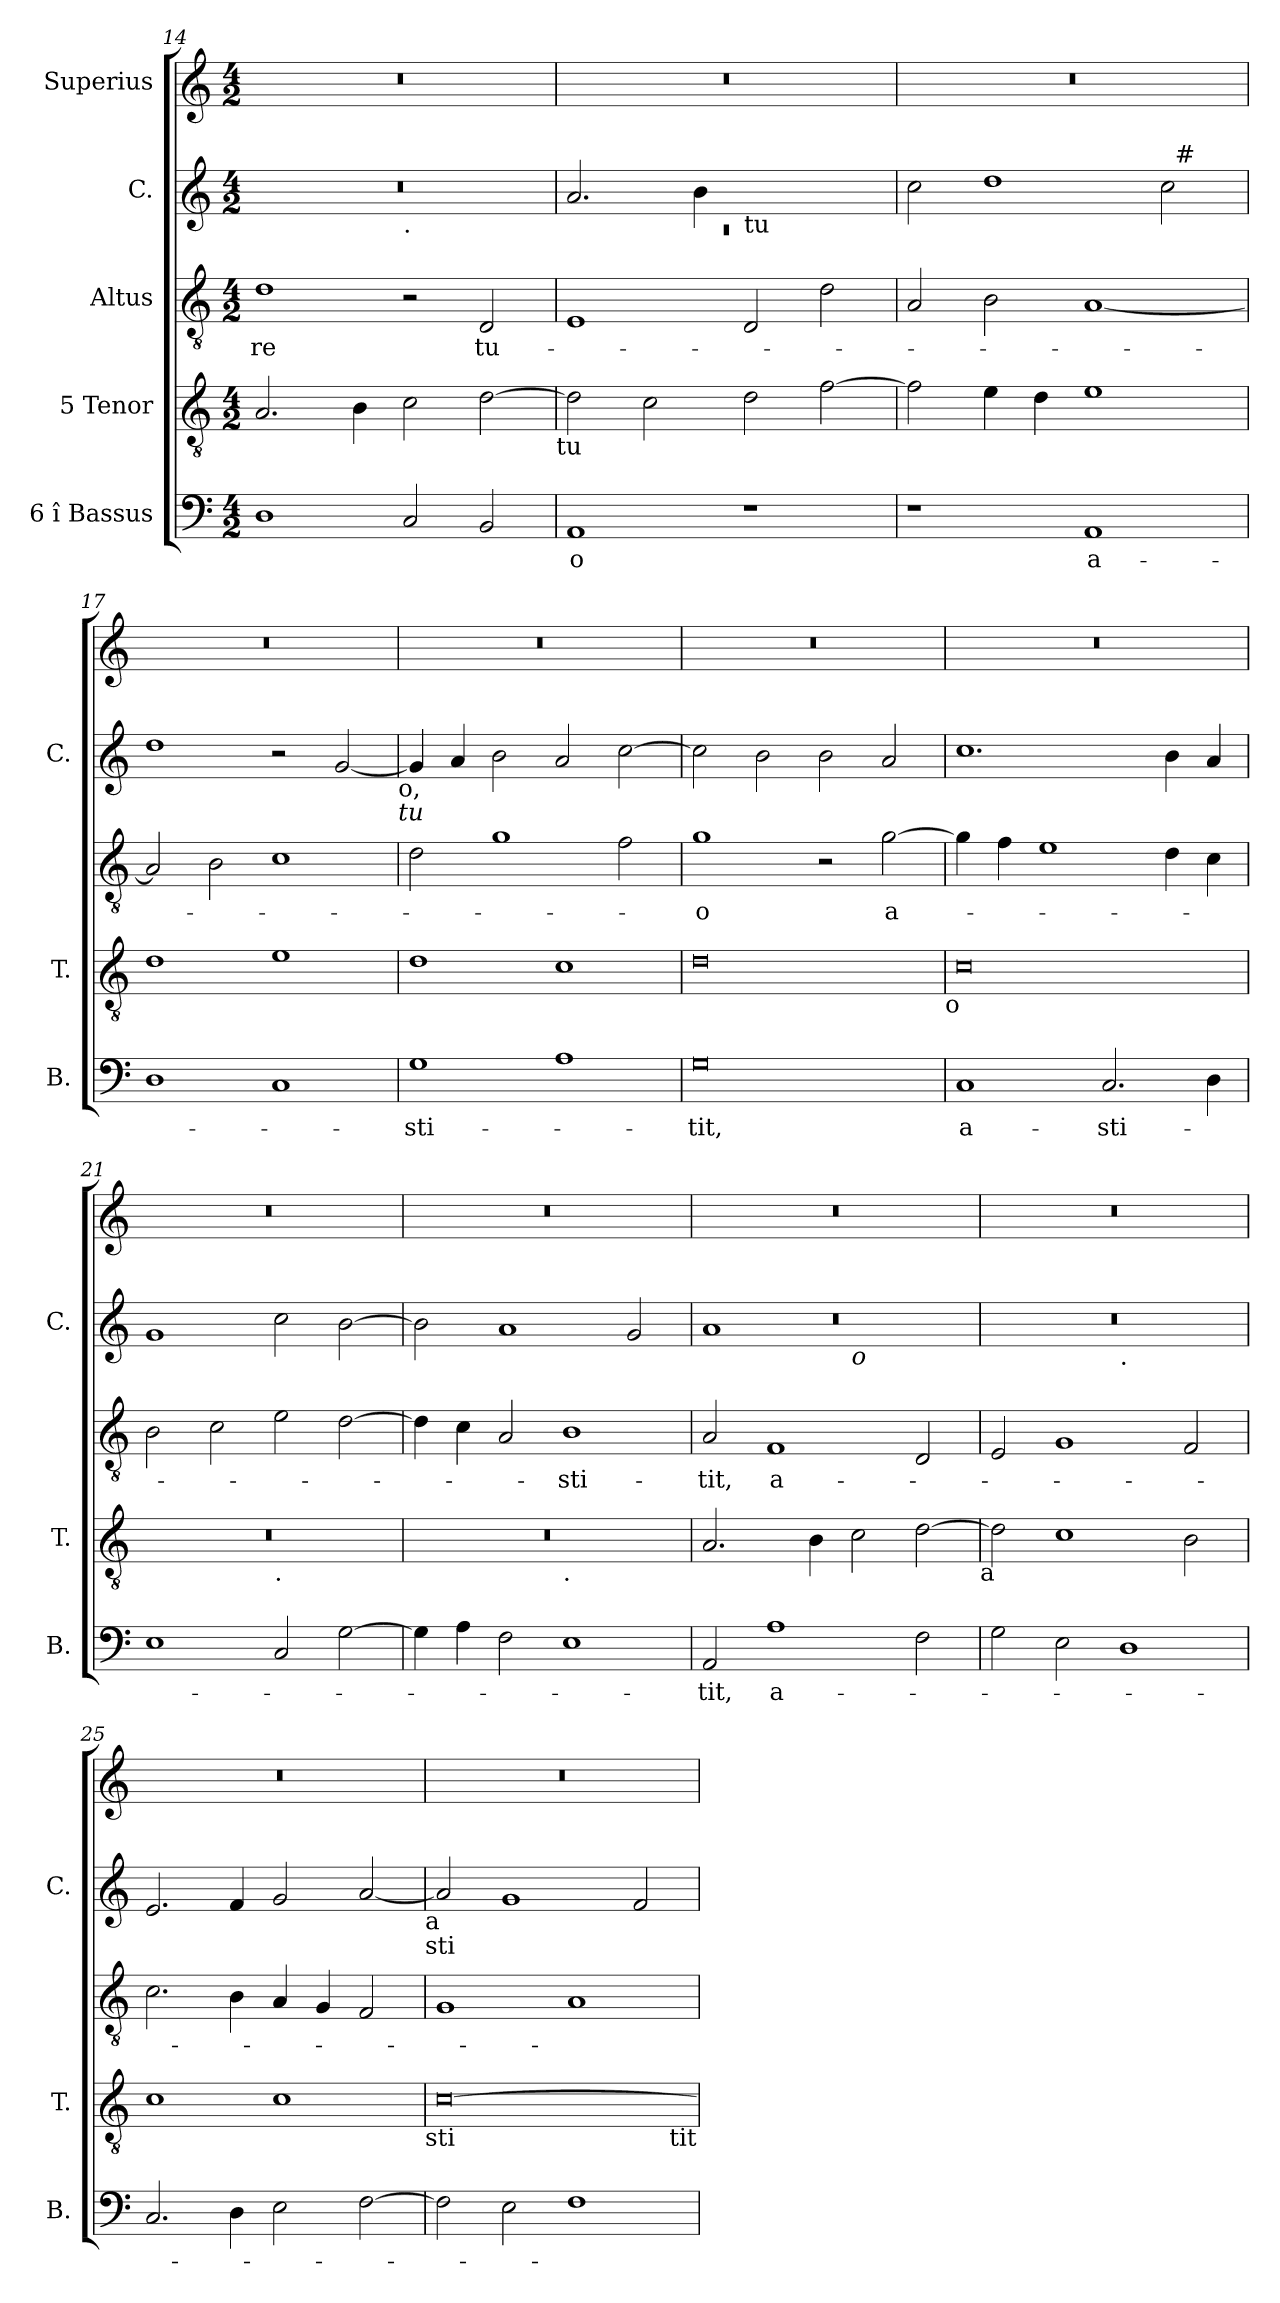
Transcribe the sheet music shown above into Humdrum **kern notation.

**kern	**text	**kern	**kern	**text	**kern	**kern
*part5	*part5	*part4	*part3	*part3	*part2	*part1
*staff5	*staff5	*staff4	*staff3	*staff3	*staff2	*staff1
*I"6 î Bassus	*	*I"5 Tenor	*I"Altus	*	*I"C.	*I"Superius
*I'B.	*	*I'T.	*	*	*I'C.	*
*clefF4	*	*clefGv2	*clefGv2	*	*clefG2	*clefG2
*k[]	*	*k[]	*k[]	*	*k[]	*k[]
*C:	*	*C:	*C:	*	*C:	*C:
*M4/2	*	*M4/2	*M4/2	*	*M4/2	*M4/2
=14	=14	=14	=14	=14	=14	=14
!	!	!	!	!LO:LY:b	!	!
*	*	*	*	*	*^	*
1D	.	2.A/	1d	-re	0r	1ryy	0r
.	.	4B\	.	.	.	.	.
!	!	!	!	!	!	!LO:TX:b:t=.	!
2C/	.	2c\	2r	.	.	1ryy	.
!	!	!	!	!LO:LY:b	!	!	!
2BB/	.	[>2d\	2D/	tu-	.	.	.
!	!	!LO:TX:b:t=tu	!	!	!	!	!
=15	=15	=15	=15	=15	=15	=15	=15
!	!LO:LY:b:rj	!	!	!	!	!LO:N:vis=1	!
*	*	*	*	*	*	*^	*
1AA	-o	2d\]	1E	.	0ryy	0rc	2.a/	0r
.	.	2c\	.	.	.	.	.	.
.	.	.	.	.	.	.	4b\	.
!	!	!	!	!	!	!	!LO:TX:b:t=tu	!
1r	.	2d\	2D/	.	.	.	1ryy	.
.	.	[<2f\	2d\	.	.	.	.	.
*	*	*	*	*	*	*v	*v	*
!!LO:LB:g=z
=16	=16	=16	=16	=16	=16	=16	=16
1r	.	2f\]	2A/	.	2cc\	1ryy	0r
.	.	4e\	2B\	.	1dd	.	.
.	.	4d\	.	.	.	.	.
!	!LO:LY:b:rj	!	!	!	!	!	!
1AA	a-	1e	[<1A	.	.	2ryy	.
.	.	.	.	.	2cc\	32ryy	.
!	!	!	!	!	!	!LO:TX:a:t=#	!
.	.	.	.	.	.	4...ryy	.
*	*	*	*	*	*v	*v	*
=17	=17	=17	=17	=17	=17	=17
1D	.	1d	2A/]	.	1dd	0r
.	.	.	2B\	.	.	.
1C	.	1e	1c	.	2r	.
.	.	.	.	.	[<2g/	.
!	!	!	!	!	!LO:TX:b:t=o,	!
!	!	!	!	!	!LO:TX:b:i:t=tu	!
=18	=18	=18	=18	=18	=18	=18
!	!LO:LY:b	!	!	!	!	!
1G	-sti-	1d	2d\	.	4g/]	0r
.	.	.	.	.	4a/	.
.	.	.	1g	.	2b\	.
1A	.	1c	.	.	2a/	.
.	.	.	2f\	.	[>2cc\	.
=19	=19	=19	=19	=19	=19	=19
!	!LO:LY:b	!	!	!LO:LY:b:rj	!	!
0G	-tit,	0d	1g	-o	2cc\]	0r
.	.	.	.	.	2b\	.
.	.	.	2r	.	2b\	.
!	!	!	!	!LO:LY:b	!	!
.	.	.	[>2g\	a-	2a/	.
!	!	!LO:TX:b:t=o	!	!	!	!
=20	=20	=20	=20	=20	=20	=20
!	!LO:LY:b:rj	!	!	!	!	!
1C	a-	0c	4g\]	.	1.cc	0r
.	.	.	4f\	.	.	.
.	.	.	1e	.	.	.
!	!LO:LY:b	!	!	!	!	!
2.C/	-sti-	.	.	.	.	.
.	.	.	4d\	.	4b\	.
4D\	.	.	4c\	.	4a/	.
!!LO:PB:g=z
=21	=21	=21	=21	=21	=21	=21
*	*	*^	*	*	*	*
1E	.	0r	1ryy	2B\	.	1g	0r
.	.	.	.	2c\	.	.	.
!	!	!	!LO:TX:b:t=.	!	!	!	!
2C/	.	.	1ryy	2e\	.	2cc\	.
[>2G\	.	.	.	[>2d\	.	[>2b\	.
=22	=22	=22	=22	=22	=22	=22	=22
4G\]	.	0r	1ryy	4d\]	.	2b\]	0r
4A\	.	.	.	4c\	.	.	.
2F\	.	.	.	2A/	.	1a	.
!	!	!	!LO:TX:b:t=.	!	!	!	!
!	!	!	!	!	!LO:LY:b	!	!
1E	.	.	1ryy	1B	-sti-	.	.
.	.	.	.	.	.	2g/	.
=23	=23	=23	=23	=23	=23	=23	=23
*	*	*	*	*	*	*^	*
*	*	*	*	*	*	*	*^	*
!	!LO:LY:b	!	!	!	!LO:LY:b	!	!	!LO:N:vis=1	!
*	*	*v	*v	*	*	*	*	*	*
2AA/	-tit,	2.A/	2A/	-tit,	0ryy	1a	0r	0r
!	!LO:LY:b:rj	!	!	!LO:LY:b:rj	!	!	!	!
1A	a-	.	1F	a-	.	.	.	.
.	.	4B\	.	.	.	.	.	.
!	!	!	!	!	!	!LO:TX:b:i:t=o	!	!
.	.	2c\	.	.	.	1ryy	.	.
2F\	.	[>2d\	2D/	.	.	.	.	.
*	*	*	*	*	*v	*v	*v	*
!	!	!LO:TX:b:t=a	!	!	!	!
=24	=24	=24	=24	=24	=24	=24
*	*	*	*	*	*^	*
2G\	.	2d\]	2E/	.	0r	1ryy	0r
2E\	.	1c	1G	.	.	.	.
!	!	!	!	!	!	!LO:TX:b:t=.	!
1D	.	.	.	.	.	1ryy	.
.	.	2B\	2F/	.	.	.	.
*	*	*	*	*	*v	*v	*
=25	=25	=25	=25	=25	=25	=25
2.C/	.	1c	2.c\	.	2.e/	0r
4D\	.	.	4B\	.	4f/	.
2E\	.	1c	4A/	.	2g/	.
.	.	.	4G/	.	.	.
[<2F\	.	.	2F/	.	[<2a/	.
!	!	!	!	!	!LO:TX:b:t=a	!
!	!	!	!	!	!LO:TX:b:t=sti	!
!	!	!LO:TX:b:t=sti	!	!	!	!
!!LO:LB:g=z
=26	=26	=26	=26	=26	=26	=26
2F\]	.	[>0c	1G	.	2a/]	0r
2E\	.	.	.	.	1g	.
1F	.	.	1A	.	.	.
.	.	.	.	.	2f/	.
!	!	!LO:TX:b:t=tit	!	!	!	!
=	=	=	=	=	=	=
*-	*-	*-	*-	*-	*-	*-
